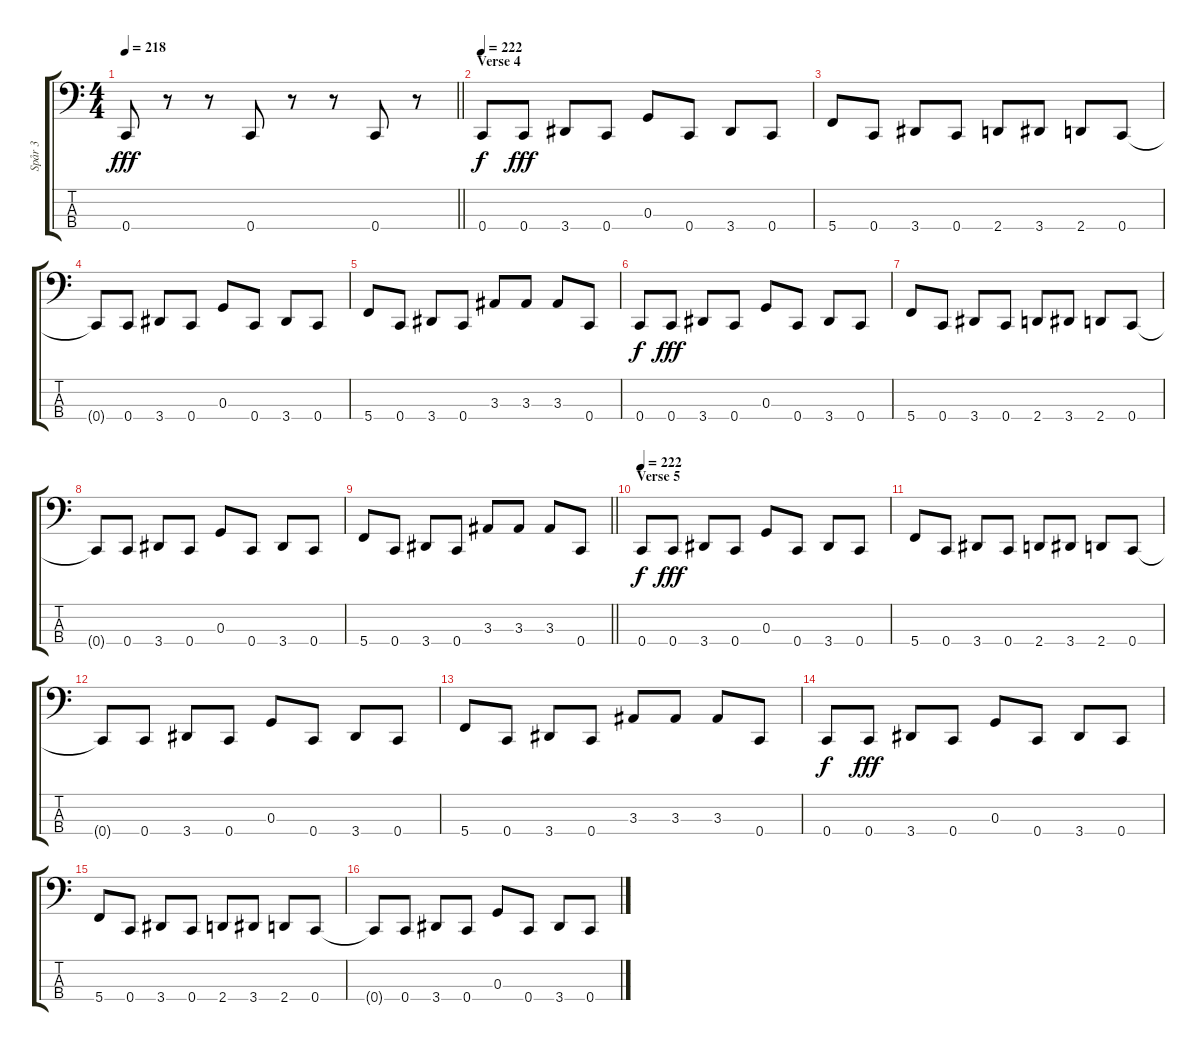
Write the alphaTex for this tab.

\track ("Spår 3" "Spår 3") {instrument electricbassfinger}
\staff {score tabs}
\tuning (F2 C2 G1 C1) {hide}
\ts (4 4)
\tempo 218
\clef f4
\barLineRight lightlight
\ks c
0.4.8{dy fff} r.8 r.8 0.4.8 r.8 r.8 0.4.8 r.8 |
\section ("" "Verse 4")
\tempo 222
0.4.8{dy f} 0.4.8{dy fff} 3.4.8 0.4.8 0.3.8 0.4.8 3.4.8 0.4.8 |
5.4.8 0.4.8 3.4.8 0.4.8 2.4.8 3.4.8 2.4.8 0.4.8 |
0.4{t}.8 0.4.8 3.4.8 0.4.8 0.3.8 0.4.8 3.4.8 0.4.8 |
5.4.8 0.4.8 3.4.8 0.4.8 3.3.8 3.3.8 3.3.8 0.4.8 |
0.4.8{dy f} 0.4.8{dy fff} 3.4.8 0.4.8 0.3.8 0.4.8 3.4.8 0.4.8 |
5.4.8 0.4.8 3.4.8 0.4.8 2.4.8 3.4.8 2.4.8 0.4.8 |
0.4{t}.8 0.4.8 3.4.8 0.4.8 0.3.8 0.4.8 3.4.8 0.4.8 |
\barLineRight lightlight
5.4.8 0.4.8 3.4.8 0.4.8 3.3.8 3.3.8 3.3.8 0.4.8 |
\section ("" "Verse 5")
\tempo 222
0.4.8{dy f} 0.4.8{dy fff} 3.4.8 0.4.8 0.3.8 0.4.8 3.4.8 0.4.8 |
5.4.8 0.4.8 3.4.8 0.4.8 2.4.8 3.4.8 2.4.8 0.4.8 |
0.4{t}.8 0.4.8 3.4.8 0.4.8 0.3.8 0.4.8 3.4.8 0.4.8 |
5.4.8 0.4.8 3.4.8 0.4.8 3.3.8 3.3.8 3.3.8 0.4.8 |
0.4.8{dy f} 0.4.8{dy fff} 3.4.8 0.4.8 0.3.8 0.4.8 3.4.8 0.4.8 |
5.4.8 0.4.8 3.4.8 0.4.8 2.4.8 3.4.8 2.4.8 0.4.8 |
0.4{t}.8 0.4.8 3.4.8 0.4.8 0.3.8 0.4.8 3.4.8 0.4.8
